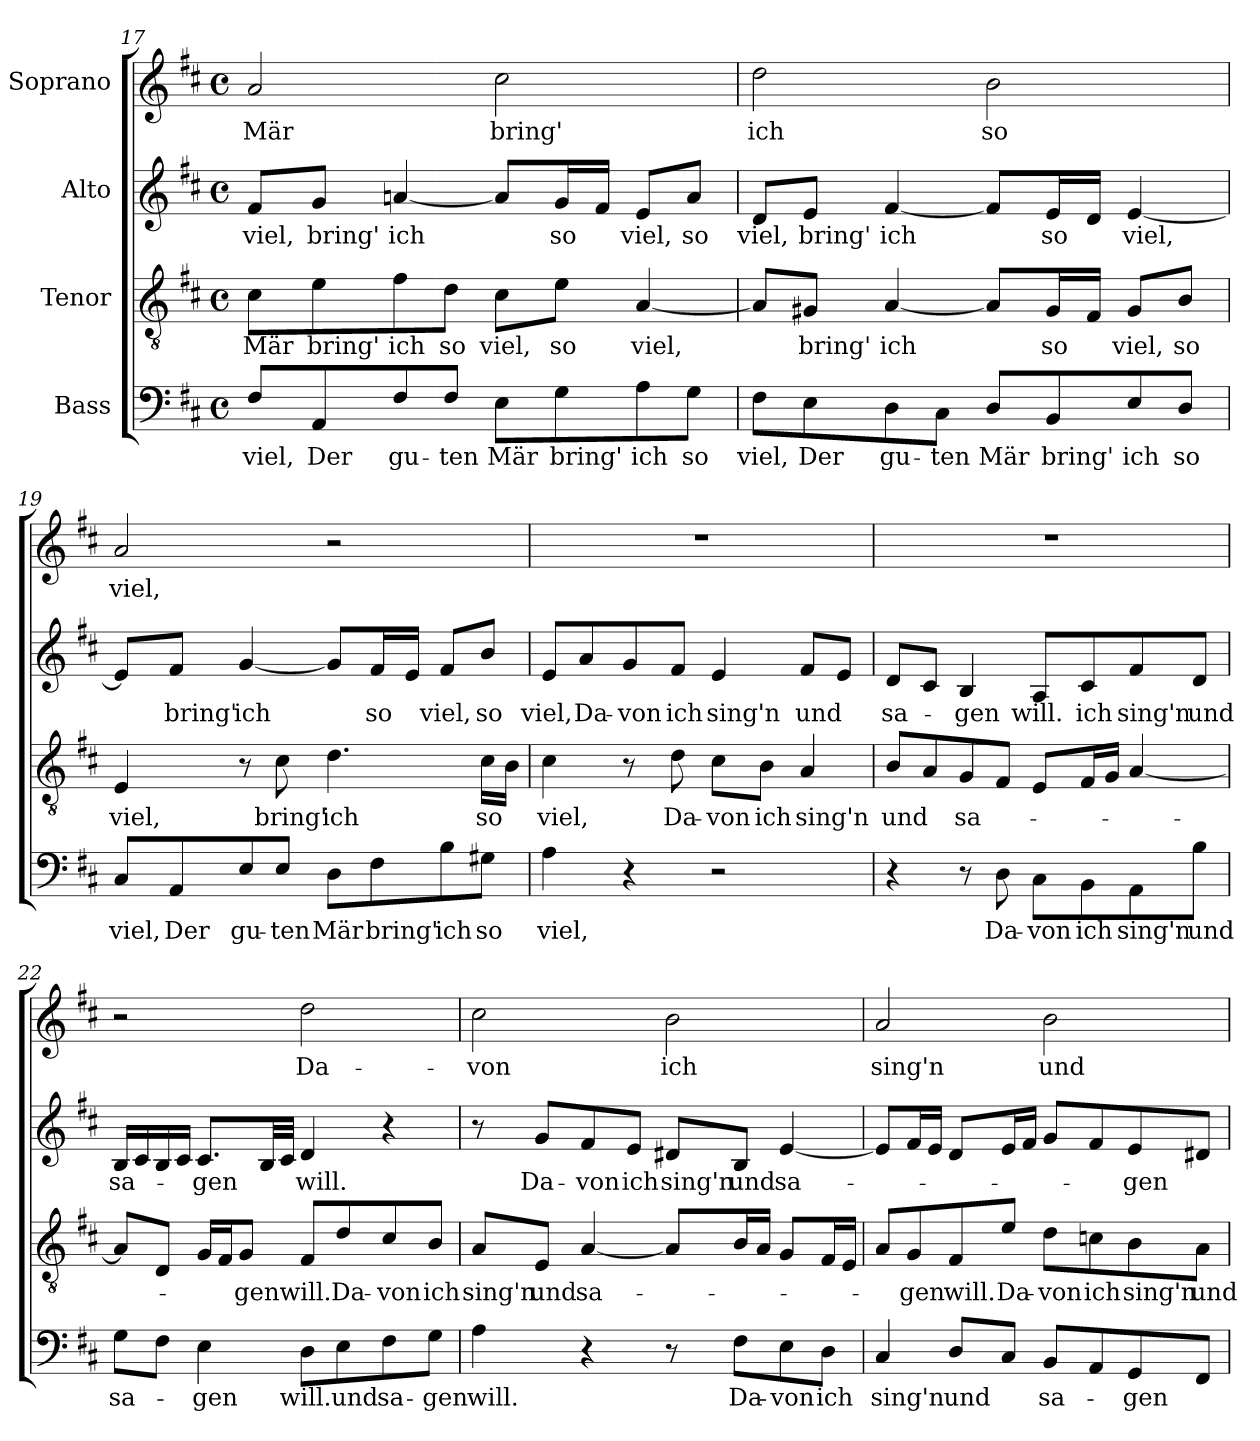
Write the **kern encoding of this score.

**kern	**text	**kern	**text	**kern	**text	**kern	**text
*part4	*part4	*part3	*part3	*part2	*part2	*part1	*part1
*staff4	*staff4	*staff3	*staff3	*staff2	*staff2	*staff1	*staff1
*I"Bass	*	*I"Tenor	*	*I"Alto	*	*I"Soprano	*
!!LO:LB:g=z
*clefF4	*	*clefGv2	*	*clefG2	*	*clefG2	*
*k[f#c#]	*	*k[f#c#]	*	*k[f#c#]	*	*k[f#c#]	*
*D:	*	*D:	*	*D:	*	*D:	*
*M4/4	*	*M4/4	*	*M4/4	*	*M4/4	*
*met(c)	*	*met(c)	*	*met(c)	*	*met(c)	*
=17	=17	=17	=17	=17	=17	=17	=17
8F#/L	viel,	8c#\L	Mär	8f#/L	viel,	2a/	Mär
8AA/	Der	8e\	bring'	8g/J	bring'	.	.
8F#/	gu-	8f#\	ich	[4an/	ich	.	.
8F#/J	-ten	8d\J	so	.	.	.	.
8E\L	Mär	8c#\L	viel,	8a/L]	.	2cc#\	bring'
8G\	bring'	8e\J	so	16g/L	so	.	.
.	.	.	.	16f#/JJ	.	.	.
8A\	ich	[4A/	viel,	8e/L	viel,	.	.
8G\J	so	.	.	8a/J	so	.	.
=18	=18	=18	=18	=18	=18	=18	=18
8F#\L	viel,	8A/L]	.	8d/L	viel,	2dd\	ich
8E\	Der	8G#X/J	bring'	8e/J	bring'	.	.
8D\	gu-	[4A/	ich	[4f#/	ich	.	.
8C#\J	-ten	.	.	.	.	.	.
8D/L	Mär	8A/L]	.	8f#/L]	.	2b\	so
8BB/	bring'	16G#/L	so	16e/L	so	.	.
.	.	16F#/JJ	.	16d/JJ	.	.	.
8E/	ich	8G#/L	viel,	[4e/	viel,	.	.
8D/J	so	8B/J	so	.	.	.	.
=19	=19	=19	=19	=19	=19	=19	=19
8C#/L	viel,	4E/	viel,	8e/L]	.	2a/	viel,
8AA/	Der	.	.	8f#/J	bring'	.	.
8E/	gu-	8r	.	[4g/	ich	.	.
8E/J	-ten	8c#\	bring'	.	.	.	.
8D\L	Mär	4.d\	ich	8g/L]	.	2r	.
8F#\	bring'	.	.	16f#/L	so	.	.
.	.	.	.	16e/JJ	.	.	.
8B\	ich	.	.	8f#/L	viel,	.	.
8G#X\J	so	16c#\LL	so	8b/J	so	.	.
.	.	16B\JJ	.	.	.	.	.
!!LO:LB:g=z
=20	=20	=20	=20	=20	=20	=20	=20
4A\	viel,	4c#\	viel,	8e/L	viel,	1r	.
.	.	.	.	8a/	Da-	.	.
4r	.	8r	.	8g/	-von	.	.
.	.	8d\	Da-	8f#/J	ich	.	.
2r	.	8c#\L	-von	4e/	sing'n	.	.
.	.	8B\J	ich	.	.	.	.
.	.	4A/	sing'n	8f#/L	und	.	.
.	.	.	.	8e/J	.	.	.
=21	=21	=21	=21	=21	=21	=21	=21
4r	.	8B/L	und	8d/L	sa-	1r	.
.	.	8A/	.	8c#/J	.	.	.
8r	.	8G/	sa-	4B/	-gen	.	.
8D\	Da-	8F#/J	.	.	.	.	.
8C#\L	-von	8E/L	.	8A/L	will.	.	.
8BB\	ich	16F#/L	.	8c#/	ich	.	.
.	.	16G/JJ	.	.	.	.	.
8AA\	sing'n	[4A/	.	8f#/	sing'n	.	.
8B\J	und	.	.	8d/J	und	.	.
=22	=22	=22	=22	=22	=22	=22	=22
8G\L	sa-	8A/L]	.	16B/LL	sa-	2r	.
.	.	.	.	16c#/	.	.	.
8F#\J	.	8D/J	.	16B/	.	.	.
.	.	.	.	16c#/JJ	.	.	.
4E\	-gen	16G/LL	.	8.c#/L	-gen	.	.
.	.	16F#/J	.	.	.	.	.
.	.	8G/J	-gen	.	.	.	.
.	.	.	.	32B/LL	.	.	.
.	.	.	.	32c#/JJJ	.	.	.
8D\L	will.	8F#/L	will.	4d/	will.	2dd\	Da-
8E\	und	8d/	Da-	.	.	.	.
8F#\	sa-	8c#/	-von	4r	.	.	.
8G\J	-gen	8B/J	ich	.	.	.	.
!!LO:LB:g=z
=23	=23	=23	=23	=23	=23	=23	=23
4A\	will.	8A/L	sing'n	8r	.	2cc#\	-von
.	.	8E/J	und	8g/L	Da-	.	.
4r	.	[4A/	sa-	8f#/	-von	.	.
.	.	.	.	8e/J	ich	.	.
8r	.	8A/L]	.	8d#X/L	sing'n	2b\	ich
8F#\L	Da-	16B/L	.	8B/J	und	.	.
.	.	16A/JJ	.	.	.	.	.
8E\	-von	8G/L	.	[4e/	sa-	.	.
8D\J	ich	16F#/L	.	.	.	.	.
.	.	16E/JJ	.	.	.	.	.
=24	=24	=24	=24	=24	=24	=24	=24
4C#/	sing'n	8A/L	.	8e/L]	.	2a/	sing'n
.	.	8G/	-gen	16f#/L	.	.	.
.	.	.	.	16e/JJ	.	.	.
8D/L	und	8F#/	will.	8d/L	.	.	.
8C#/J	.	8e/J	Da-	16e/L	.	.	.
.	.	.	.	16f#/JJ	.	.	.
8BB/L	sa-	8d\L	-von	8g/L	.	2b\	und
8AA/	.	8cn\	ich	8f#/	.	.	.
8GG/	-gen	8B\	sing'n	8e/	-gen	.	.
8FF#/J	.	8A\J	und	8d#X/J	.	.	.
=	=	=	=	=	=	=	=
*-	*-	*-	*-	*-	*-	*-	*-
